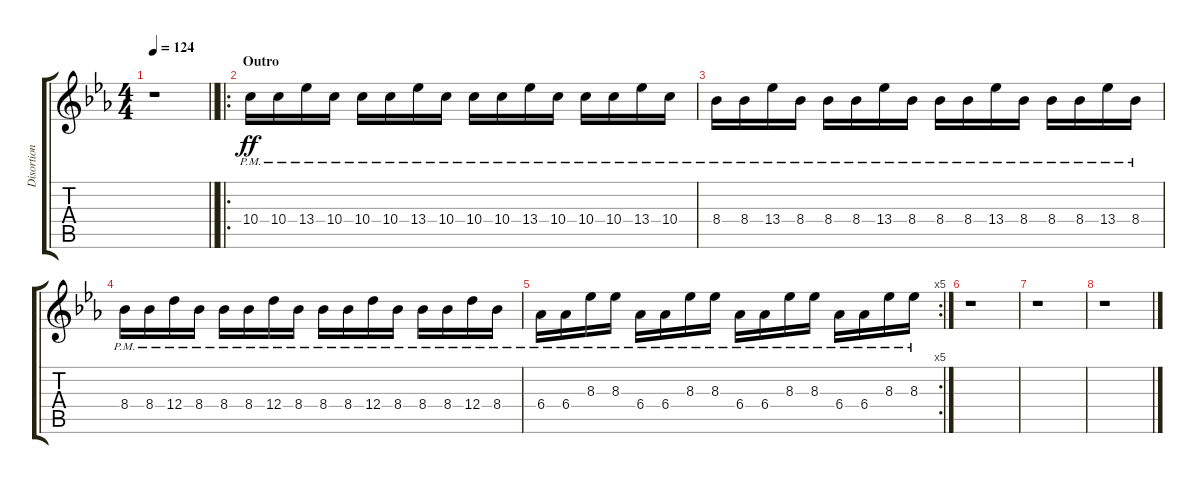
\track ("Disortion 1" "Disortion ") {instrument distortionguitar}
\staff {score tabs}
\tuning (E4 B3 G3 D3 A2 E2) {hide}
\ts (4 4)
\tempo 124
\clef g2
\barLineRight lightlight
\ks eb
r.1{dy mp} |
\ro
\section ("" "Outro")
10.4{pm}.16{dy ff} 10.4{pm}.16 13.4{pm}.16 10.4{pm}.16 10.4{pm}.16 10.4{pm}.16 13.4{pm}.16 10.4{pm}.16 10.4{pm}.16 10.4{pm}.16 13.4{pm}.16 10.4{pm}.16 10.4{pm}.16 10.4{pm}.16 13.4{pm}.16 10.4{pm}.16 |
8.4{pm}.16 8.4{pm}.16 13.4{pm}.16 8.4{pm}.16 8.4{pm}.16 8.4{pm}.16 13.4{pm}.16 8.4{pm}.16 8.4{pm}.16 8.4{pm}.16 13.4{pm}.16 8.4{pm}.16 8.4{pm}.16 8.4{pm}.16 13.4{pm}.16 8.4{pm}.16 |
8.4{pm}.16 8.4{pm}.16 12.4{pm}.16 8.4{pm}.16 8.4{pm}.16 8.4{pm}.16 12.4{pm}.16 8.4{pm}.16 8.4{pm}.16 8.4{pm}.16 12.4{pm}.16 8.4{pm}.16 8.4{pm}.16 8.4{pm}.16 12.4{pm}.16 8.4{pm}.16 |
\rc 5
6.4{pm}.16 6.4{pm}.16 8.3{pm}.16 8.3{pm}.16 6.4{pm}.16 6.4{pm}.16 8.3{pm}.16 8.3{pm}.16 6.4{pm}.16 6.4{pm}.16 8.3{pm}.16 8.3{pm}.16 6.4{pm}.16 6.4{pm}.16 8.3{pm}.16 8.3{pm}.16 |
r.1 |
r.1 |
r.1
